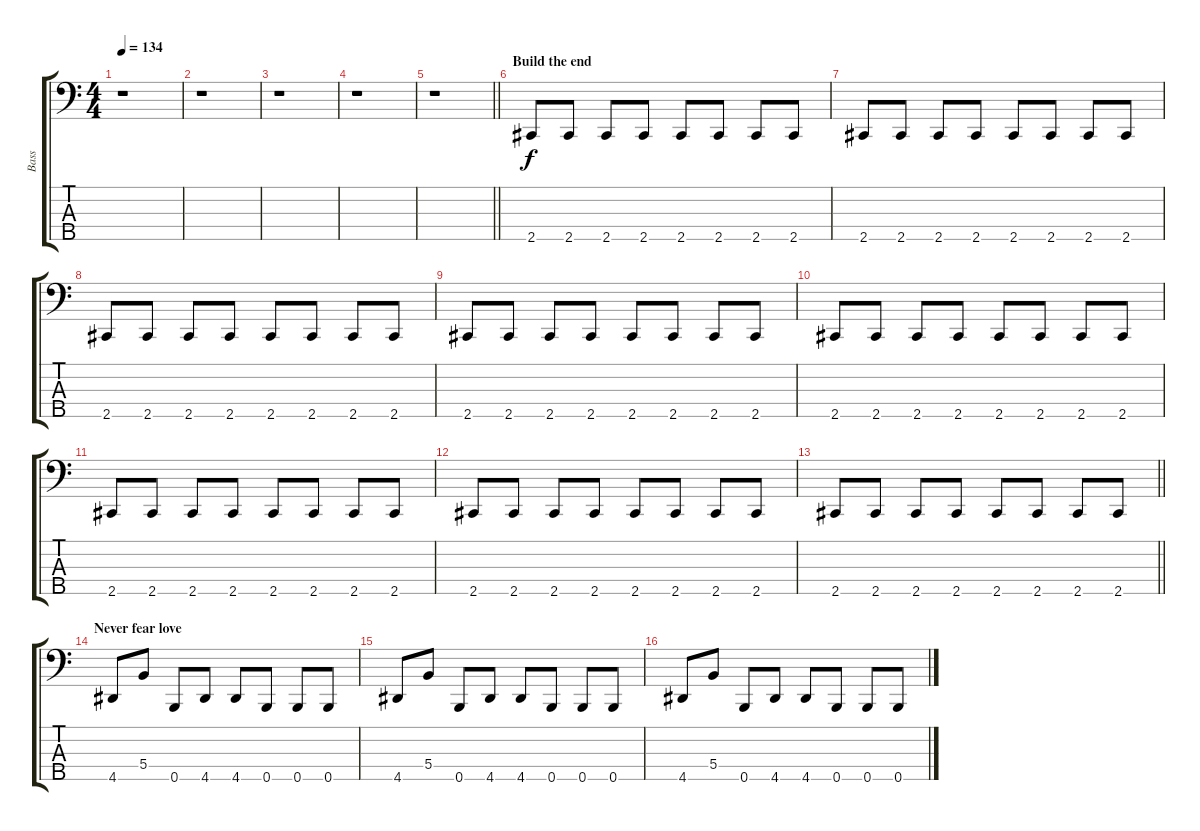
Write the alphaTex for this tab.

\track ("Bass" "Bass") {instrument electricbasspick}
\staff {score tabs}
\tuning (Gb2 E2 B1 Gb1 B0) {hide}
\ts (4 4)
\tempo 134
\clef f4
\ks c
r.1{dy f} |
r.1 |
r.1 |
r.1 |
\barLineRight lightlight
r.1 |
\section ("" "Build the end")
2.5.8 2.5.8 2.5.8 2.5.8 2.5.8 2.5.8 2.5.8 2.5.8 |
2.5.8 2.5.8 2.5.8 2.5.8 2.5.8 2.5.8 2.5.8 2.5.8 |
2.5.8 2.5.8 2.5.8 2.5.8 2.5.8 2.5.8 2.5.8 2.5.8 |
2.5.8 2.5.8 2.5.8 2.5.8 2.5.8 2.5.8 2.5.8 2.5.8 |
2.5.8 2.5.8 2.5.8 2.5.8 2.5.8 2.5.8 2.5.8 2.5.8 |
2.5.8 2.5.8 2.5.8 2.5.8 2.5.8 2.5.8 2.5.8 2.5.8 |
2.5.8 2.5.8 2.5.8 2.5.8 2.5.8 2.5.8 2.5.8 2.5.8 |
\barLineRight lightlight
2.5.8 2.5.8 2.5.8 2.5.8 2.5.8 2.5.8 2.5.8 2.5.8 |
\section ("" "Never fear love")
4.5.8 5.4.8 0.5.8 4.5.8 4.5.8 0.5.8 0.5.8 0.5.8 |
4.5.8 5.4.8 0.5.8 4.5.8 4.5.8 0.5.8 0.5.8 0.5.8 |
4.5.8 5.4.8 0.5.8 4.5.8 4.5.8 0.5.8 0.5.8 0.5.8
